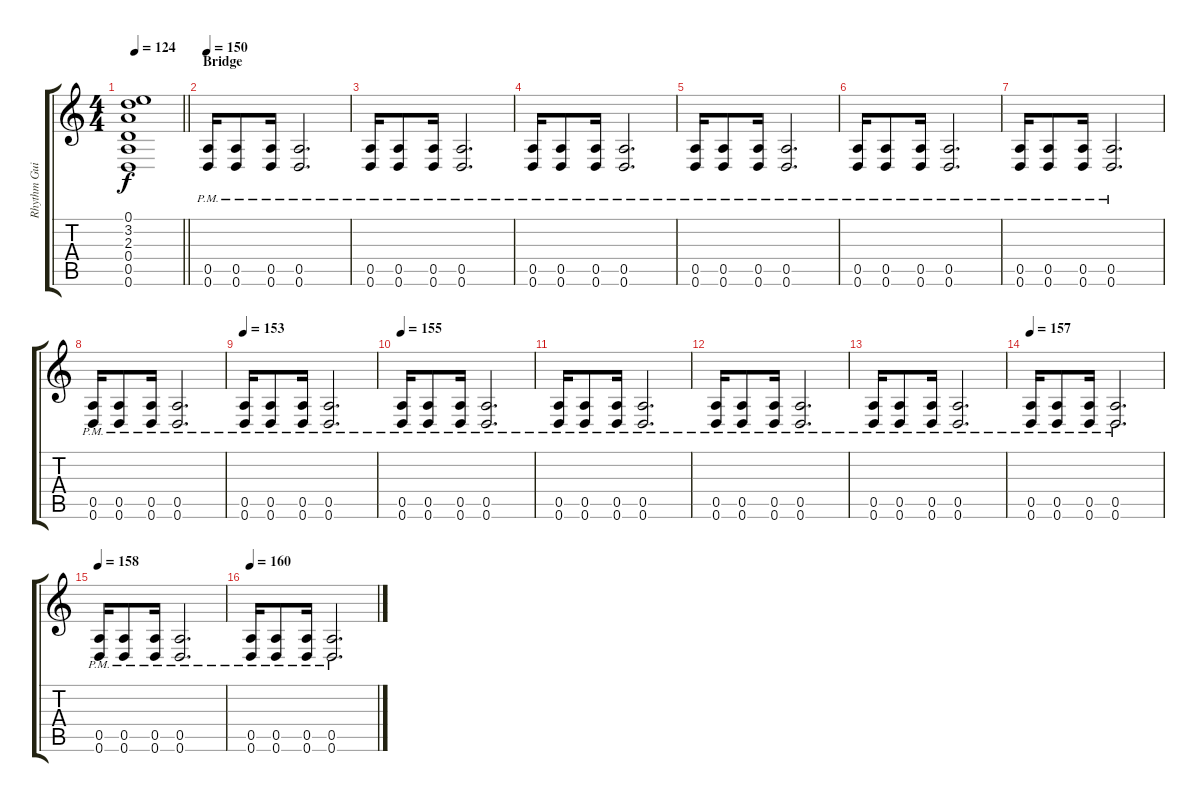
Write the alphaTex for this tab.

\track ("Rhythm Guitar I" "Rhythm Gui") {instrument overdrivenguitar}
\staff {score tabs}
\tuning (E4 B3 G3 D3 A2 D2) {hide}
\ts (4 4)
\tempo 124
\clef g2
\barLineRight lightlight
\ks c
(0.1{t} 3.2{t} 2.3{t} 0.4{t} 0.5{t} 0.6{t}).1{dy f} |
\section ("" "Bridge")
\tempo 150
(0.5{pm} 0.6{pm}).16 (0.5{pm} 0.6{pm}).8 (0.5{pm} 0.6{pm}).16 (0.5{pm} 0.6{pm}).2{d} |
(0.5{pm} 0.6{pm}).16 (0.5{pm} 0.6{pm}).8 (0.5{pm} 0.6{pm}).16 (0.5{pm} 0.6{pm}).2{d} |
(0.5{pm} 0.6{pm}).16 (0.5{pm} 0.6{pm}).8 (0.5{pm} 0.6{pm}).16 (0.5{pm} 0.6{pm}).2{d} |
(0.5{pm} 0.6{pm}).16 (0.5{pm} 0.6{pm}).8 (0.5{pm} 0.6{pm}).16 (0.5{pm} 0.6{pm}).2{d} |
(0.5{pm} 0.6{pm}).16 (0.5{pm} 0.6{pm}).8 (0.5{pm} 0.6{pm}).16 (0.5{pm} 0.6{pm}).2{d} |
(0.5{pm} 0.6{pm}).16 (0.5{pm} 0.6{pm}).8 (0.5{pm} 0.6{pm}).16 (0.5{pm} 0.6{pm}).2{d} |
(0.5{pm} 0.6{pm}).16 (0.5{pm} 0.6{pm}).8 (0.5{pm} 0.6{pm}).16 (0.5{pm} 0.6{pm}).2{d} |
\tempo 153
(0.5{pm} 0.6{pm}).16 (0.5{pm} 0.6{pm}).8 (0.5{pm} 0.6{pm}).16 (0.5{pm} 0.6{pm}).2{d} |
\tempo 155
(0.5{pm} 0.6{pm}).16 (0.5{pm} 0.6{pm}).8 (0.5{pm} 0.6{pm}).16 (0.5{pm} 0.6{pm}).2{d} |
(0.5{pm} 0.6{pm}).16 (0.5{pm} 0.6{pm}).8 (0.5{pm} 0.6{pm}).16 (0.5{pm} 0.6{pm}).2{d} |
(0.5{pm} 0.6{pm}).16 (0.5{pm} 0.6{pm}).8 (0.5{pm} 0.6{pm}).16 (0.5{pm} 0.6{pm}).2{d} |
(0.5{pm} 0.6{pm}).16 (0.5{pm} 0.6{pm}).8 (0.5{pm} 0.6{pm}).16 (0.5{pm} 0.6{pm}).2{d} |
\tempo 157
(0.5{pm} 0.6{pm}).16 (0.5{pm} 0.6{pm}).8 (0.5{pm} 0.6{pm}).16 (0.5{pm} 0.6{pm}).2{d} |
\tempo 158
(0.5{pm} 0.6{pm}).16 (0.5{pm} 0.6{pm}).8 (0.5{pm} 0.6{pm}).16 (0.5{pm} 0.6{pm}).2{d} |
\tempo 160
(0.5{pm} 0.6{pm}).16 (0.5{pm} 0.6{pm}).8 (0.5{pm} 0.6{pm}).16 (0.5{pm} 0.6{pm}).2{d}
